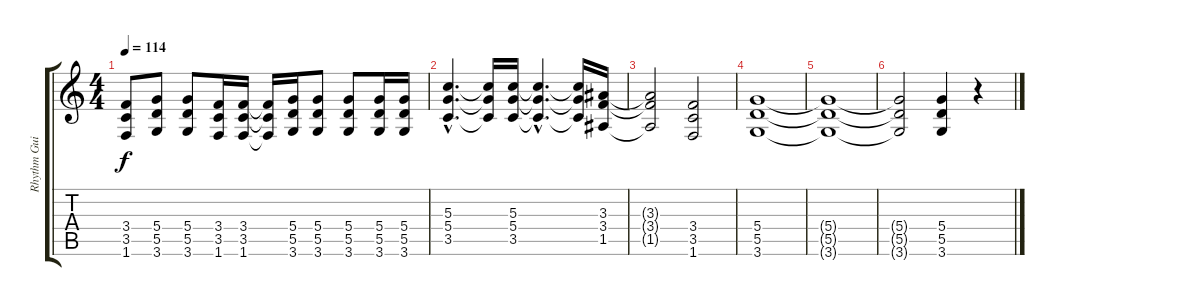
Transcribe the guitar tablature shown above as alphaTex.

\track ("Rhythm Guitar" "Rhythm Gui") {instrument overdrivenguitar}
\staff {score tabs}
\tuning (E4 B3 G3 D3 A2 E2) {hide}
\ts (4 4)
\tempo 114
\clef g2
\ks c
(3.4 3.5 1.6).8{dy f} (5.4 5.5 3.6).8 (5.4 5.5 3.6).8 (3.4 3.5 1.6).16 (3.4 3.5 1.6).16 (3.4{t} 3.5{t} 1.6{t}).16 (5.4 5.5 3.6).16 (5.4 5.5 3.6).8 (5.4 5.5 3.6).8 (5.4 5.5 3.6).16 (5.4 5.5 3.6).16 |
(5.3{hac} 5.4{hac} 3.5{hac}).4{d} (5.3{t} 5.4{t} 3.5{t}).16 (5.3 5.4 3.5).16 (5.3{hac t} 5.4{hac t} 3.5{hac t}).4{d} (5.3{t} 5.4{t} 3.5{t}).16 (3.3 3.4 1.5).16 |
(3.3{t} 3.4{t} 1.5{t}).2 (3.4 3.5 1.6).2 |
(5.4 5.5 3.6).1 |
(5.4{t} 5.5{t} 3.6{t}).1 |
(5.4{t} 5.5{t} 3.6{t}).2 (5.4 5.5 3.6).4 r.4
